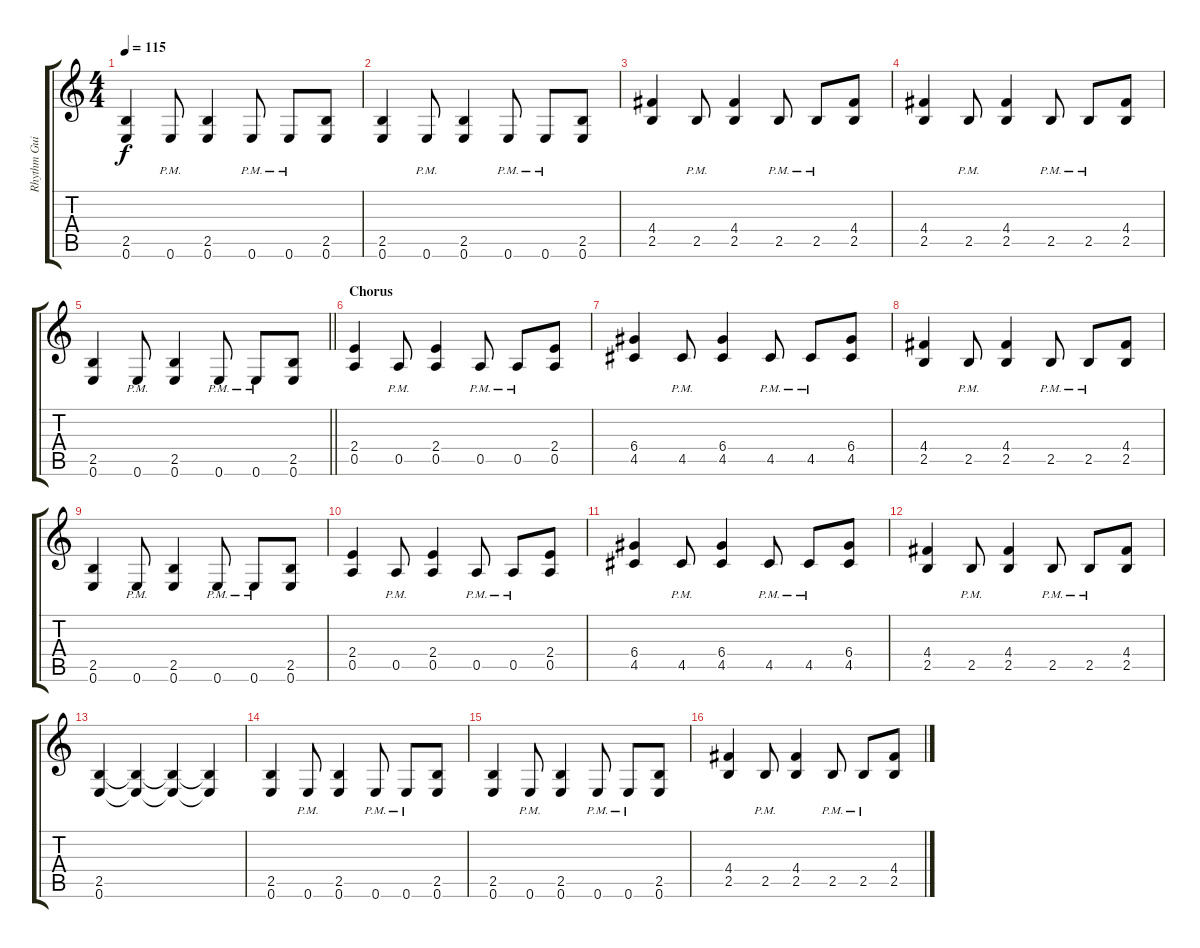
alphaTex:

\track ("Rhythm Guitar" "Rhythm Gui") {instrument electricguitarjazz}
\staff {score tabs}
\tuning (E4 B3 G3 D3 A2 E2) {hide}
\ts (4 4)
\tempo 115
\clef g2
\ks c
(2.5 0.6).4{dy f} 0.6{pm}.8 (2.5 0.6).4 0.6{pm}.8 0.6{pm}.8 (2.5 0.6).8 |
(2.5 0.6).4 0.6{pm}.8 (2.5 0.6).4 0.6{pm}.8 0.6{pm}.8 (2.5 0.6).8 |
(4.4 2.5).4 2.5{pm}.8 (4.4 2.5).4 2.5{pm}.8 2.5{pm}.8 (4.4 2.5).8 |
(4.4 2.5).4 2.5{pm}.8 (4.4 2.5).4 2.5{pm}.8 2.5{pm}.8 (4.4 2.5).8 |
\barLineRight lightlight
(2.5 0.6).4 0.6{pm}.8 (2.5 0.6).4 0.6{pm}.8 0.6{pm}.8 (2.5 0.6).8 |
\section ("" "Chorus")
(2.4 0.5).4 0.5{pm}.8 (2.4 0.5).4 0.5{pm}.8 0.5{pm}.8 (2.4 0.5).8 |
(6.4 4.5).4 4.5{pm}.8 (6.4 4.5).4 4.5{pm}.8 4.5{pm}.8 (6.4 4.5).8 |
(4.4 2.5).4 2.5{pm}.8 (4.4 2.5).4 2.5{pm}.8 2.5{pm}.8 (4.4 2.5).8 |
(2.5 0.6).4 0.6{pm}.8 (2.5 0.6).4 0.6{pm}.8 0.6{pm}.8 (2.5 0.6).8 |
(2.4 0.5).4 0.5{pm}.8 (2.4 0.5).4 0.5{pm}.8 0.5{pm}.8 (2.4 0.5).8 |
(6.4 4.5).4 4.5{pm}.8 (6.4 4.5).4 4.5{pm}.8 4.5{pm}.8 (6.4 4.5).8 |
(4.4 2.5).4 2.5{pm}.8 (4.4 2.5).4 2.5{pm}.8 2.5{pm}.8 (4.4 2.5).8 |
(2.5 0.6).4 (2.5{t} 0.6{t}).4 (2.5{t} 0.6{t}).4 (2.5{t} 0.6{t}).4 |
(2.5 0.6).4 0.6{pm}.8 (2.5 0.6).4 0.6{pm}.8 0.6{pm}.8 (2.5 0.6).8 |
(2.5 0.6).4 0.6{pm}.8 (2.5 0.6).4 0.6{pm}.8 0.6{pm}.8 (2.5 0.6).8 |
(4.4 2.5).4 2.5{pm}.8 (4.4 2.5).4 2.5{pm}.8 2.5{pm}.8 (4.4 2.5).8
